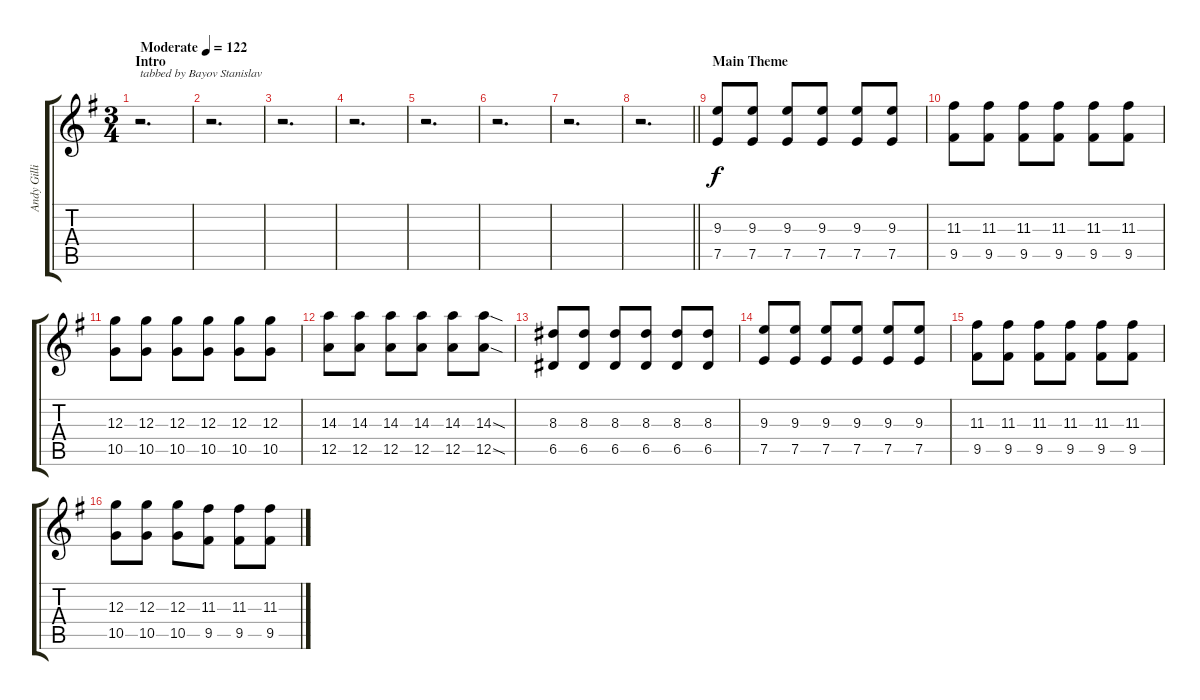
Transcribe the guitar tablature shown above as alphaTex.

\track ("Andy Gillion - guitar" "Andy Gilli") {instrument distortionguitar}
\staff {score tabs}
\tuning (E4 B3 G3 D3 A2 E2) {hide}
\ts (3 4)
\section ("" "Intro")
\tempo (122 "Moderate")
\clef g2
\ks eminor
r.2{d txt "tabbed by Bayov Stanislav" dy f instrument distortionguitar} |
r.2{d} |
r.2{d} |
r.2{d} |
r.2{d} |
r.2{d} |
r.2{d} |
\barLineRight lightlight
r.2{d} |
\section ("" "Main Theme")
(9.3 7.5).8 (9.3 7.5).8 (9.3 7.5).8 (9.3 7.5).8 (9.3 7.5).8 (9.3 7.5).8 |
(11.3 9.5).8 (11.3 9.5).8 (11.3 9.5).8 (11.3 9.5).8 (11.3 9.5).8 (11.3 9.5).8 |
(12.3 10.5).8 (12.3 10.5).8 (12.3 10.5).8 (12.3 10.5).8 (12.3 10.5).8 (12.3 10.5).8 |
(14.3 12.5).8 (14.3 12.5).8 (14.3 12.5).8 (14.3 12.5).8 (14.3 12.5).8 (14.3{sod} 12.5{sod}).8 |
(8.3 6.5).8 (8.3 6.5).8 (8.3 6.5).8 (8.3 6.5).8 (8.3 6.5).8 (8.3 6.5).8 |
(9.3 7.5).8 (9.3 7.5).8 (9.3 7.5).8 (9.3 7.5).8 (9.3 7.5).8 (9.3 7.5).8 |
(11.3 9.5).8 (11.3 9.5).8 (11.3 9.5).8 (11.3 9.5).8 (11.3 9.5).8 (11.3 9.5).8 |
(12.3 10.5).8 (12.3 10.5).8 (12.3 10.5).8 (11.3 9.5).8 (11.3 9.5).8 (11.3 9.5).8
